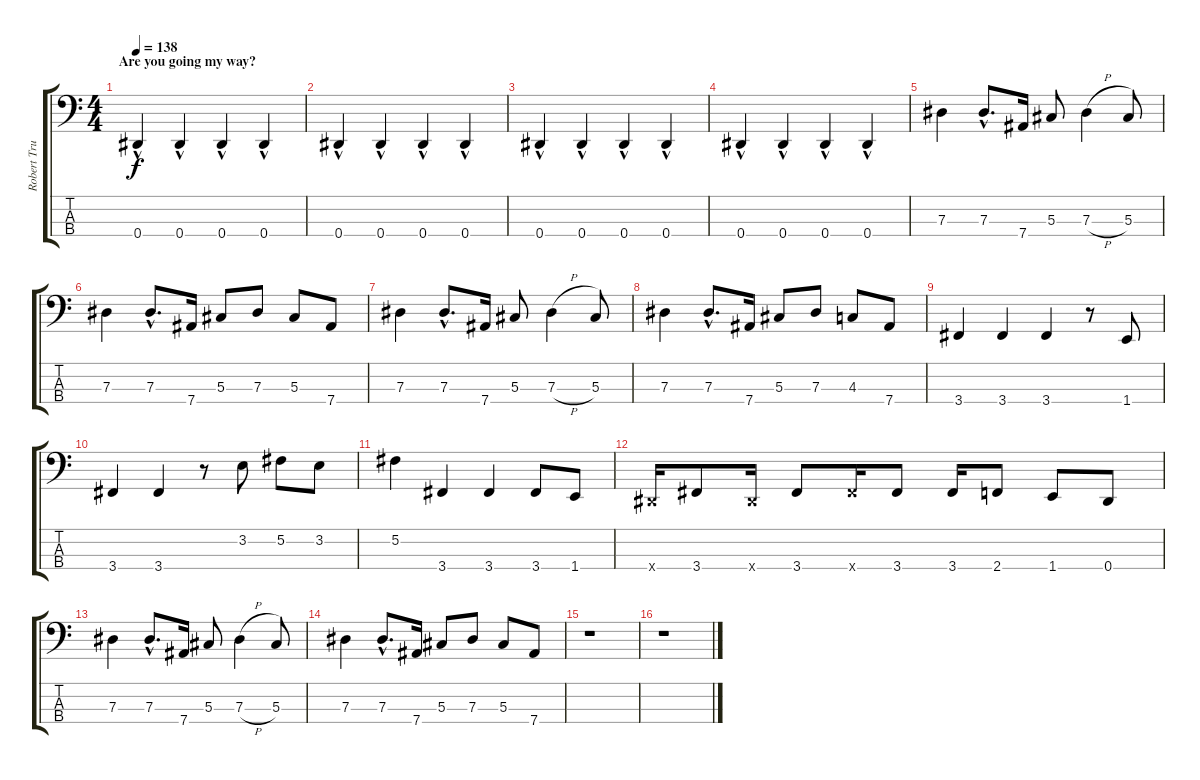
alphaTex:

\track ("Robert Trujillo" "Robert Tru") {instrument electricbassfinger}
\staff {score tabs}
\tuning (Gb2 Db2 Ab1 Eb1) {hide}
\ts (4 4)
\section ("" "Are you going my way?")
\tempo 138
\clef f4
\ks c
0.4{hac}.4{dy f instrument electricbassfinger} 0.4{hac}.4 0.4{hac}.4 0.4{hac}.4 |
0.4{hac}.4 0.4{hac}.4 0.4{hac}.4 0.4{hac}.4 |
0.4{hac}.4 0.4{hac}.4 0.4{hac}.4 0.4{hac}.4 |
0.4{hac}.4 0.4{hac}.4 0.4{hac}.4 0.4{hac}.4 |
7.3.4 7.3{hac}.8{d} 7.4.16 5.3.8 7.3{h}.4 5.3.8 |
7.3.4 7.3{hac}.8{d} 7.4.16 5.3.8 7.3.8 5.3.8 7.4.8 |
7.3.4 7.3{hac}.8{d} 7.4.16 5.3.8 7.3{h}.4 5.3.8 |
7.3.4 7.3{hac}.8{d} 7.4.16 5.3.8 7.3.8 4.3.8 7.4.8 |
3.4.4 3.4.4 3.4.4 r.8 1.4.8 |
3.4.4 3.4.4 r.8 3.2.8 5.2.8 3.2.8 |
5.2.4 3.4.4 3.4.4 3.4.8 1.4.8 |
0.4{x}.16 3.4.8 0.4{x}.16 3.4.8 3.4{x}.16 3.4.8 3.4.16 2.4.8 1.4.8 0.4.8 |
7.3.4 7.3{hac}.8{d} 7.4.16 5.3.8 7.3{h}.4 5.3.8 |
7.3.4 7.3{hac}.8{d} 7.4.16 5.3.8 7.3.8 5.3.8 7.4.8 |
r.1 |
r.1
